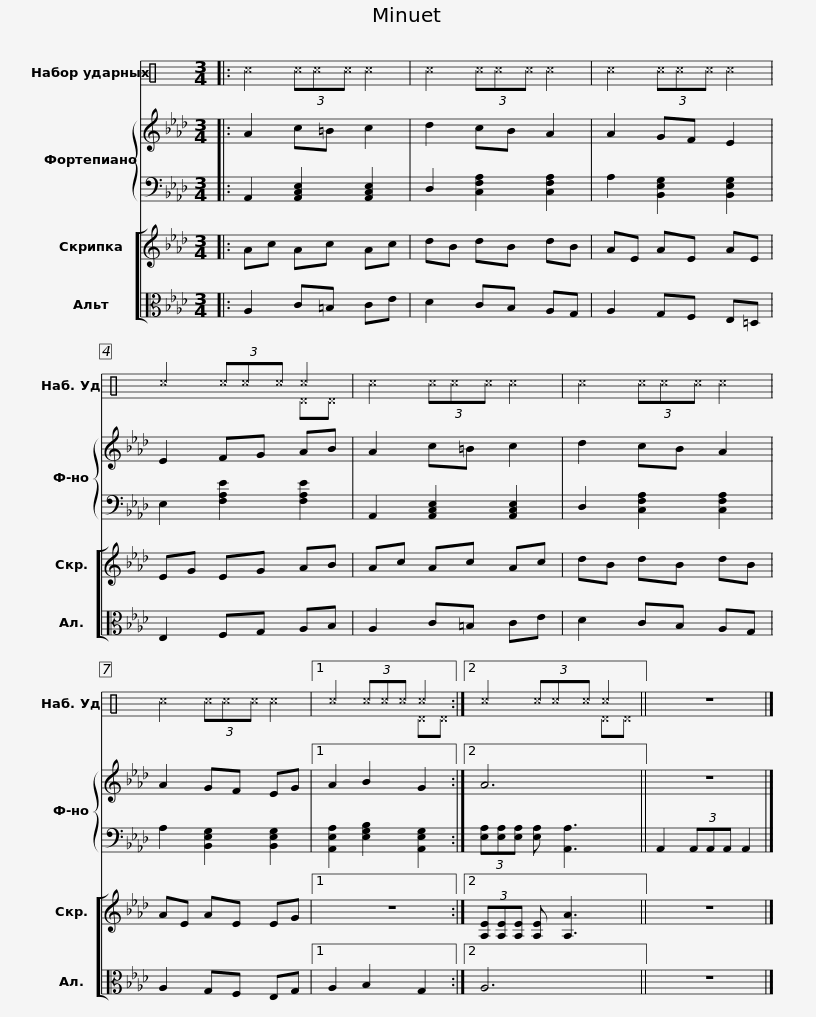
X:1
%%score ( 1 2 ) { 3 | 4 } [ 5 6 ]
L:1/8
M:3/4
I:linebreak $
K:C
V:1 perc
K:none
V:2 perc
K:none
V:3 treble
V:4 bass
V:5 treble
V:6 alto
V:1
|: ^c2 (3^c^c^c ^c2 | ^c2 (3^c^c^c ^c2 | ^c2 (3^c^c^c ^c2 | ^c2 (3^c^c^c ^c2 | ^c2 (3^c^c^c ^c2 |$ %5
 ^c2 (3^c^c^c ^c2 | ^c2 (3^c^c^c ^c2 |1 ^c2 (3^c^c^c ^c2 :|2 ^c2 (3^c^c^c ^c2 || z6 |] %10
V:2
|: x6 | x6 | x6 | x4 ^D^D | x6 |$ %5
 x6 | x6 |1 x4 ^D^D :|2 x4 ^D^D || x6 |] %10
V:3
[K:Ab]|: A2 c=B c2 | d2 cB A2 | A2 GF E2 | E2 FG AB | A2 c=B c2 |$ %5
 d2 cB A2 | A2 GF EG |1 A2 B2 G2 :|2 A6 || z6 |] %10
V:4
[K:Ab]|: A,,2 [A,,C,E,]2 [A,,C,E,]2 | D,2 [C,F,A,]2 [C,F,A,]2 | A,2 [B,,E,G,]2 [B,,E,G,]2 | E,2 [F,A,E]2 [F,A,E]2 | A,,2 [A,,C,E,]2 [A,,C,E,]2 |$ %5
 D,2 [C,F,A,]2 [C,F,A,]2 | A,2 [B,,E,G,]2 [B,,E,G,]2 |1 [A,,E,A,]2 [E,G,B,]2 [A,,E,G,]2 :|2 (3[E,A,][E,A,][E,A,] [E,A,] [A,,A,]3 || A,,2 (3A,,A,,A,, A,,2 |] %10
V:5
[K:Ab]|: Ac Ac Ac | dB dB dB | AE AE AE | EG EG AB | Ac Ac Ac |$ %5
 dB dB dB | AE AE EG |1 z6 :|2 (3[A,E][A,E][A,E] [A,E] [A,A]3 || z6 |] %10
V:6
[K:Ab]|: A,2 C=B, CE | D2 CB, A,G, | A,2 G,F, E,=D, | E,2 F,G, A,B, | A,2 C=B, CE |$ %5
 D2 CB, A,G, | A,2 G,F, E,G, |1 A,2 B,2 G,2 :|2 A,6 || z6 |] %10
